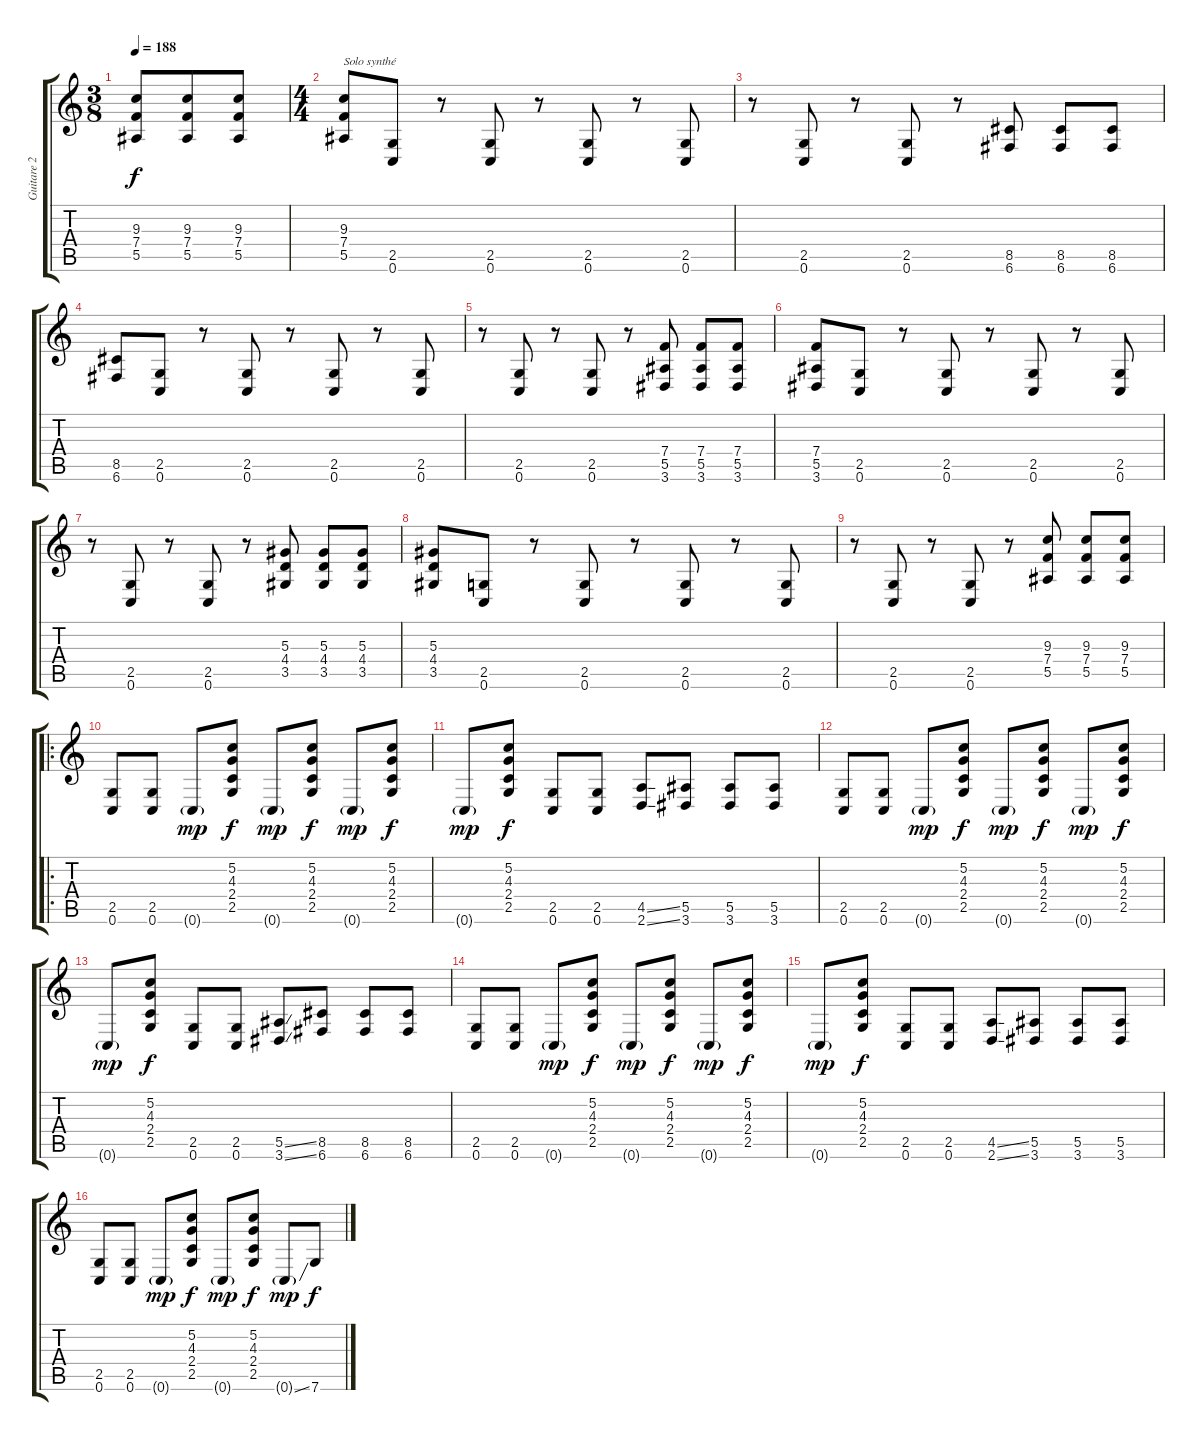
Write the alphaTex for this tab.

\track ("Guitare 2" "Guitare 2") {instrument overdrivenguitar}
\staff {score tabs}
\tuning (C4 G3 Eb3 Bb2 F2 C2) {hide}
\ts (3 8)
\tempo 188
\clef g2
\ks c
(9.3 7.4 5.5).8{dy f} (9.3 7.4 5.5).8 (9.3 7.4 5.5).8 |
\ts (4 4)
(9.3 7.4 5.5).8{txt "Solo synthé"} (2.5 0.6).8 r.8 (2.5 0.6).8 r.8 (2.5 0.6).8 r.8 (2.5 0.6).8 |
r.8 (2.5 0.6).8 r.8 (2.5 0.6).8 r.8 (8.5 6.6).8 (8.5 6.6).8 (8.5 6.6).8 |
(8.5 6.6).8 (2.5 0.6).8 r.8 (2.5 0.6).8 r.8 (2.5 0.6).8 r.8 (2.5 0.6).8 |
r.8 (2.5 0.6).8 r.8 (2.5 0.6).8 r.8 (7.4 5.5 3.6).8 (7.4 5.5 3.6).8 (7.4 5.5 3.6).8 |
(7.4 5.5 3.6).8 (2.5 0.6).8 r.8 (2.5 0.6).8 r.8 (2.5 0.6).8 r.8 (2.5 0.6).8 |
r.8 (2.5 0.6).8 r.8 (2.5 0.6).8 r.8 (5.3 4.4 3.5).8 (5.3 4.4 3.5).8 (5.3 4.4 3.5).8 |
(5.3 4.4 3.5).8 (2.5 0.6).8 r.8 (2.5 0.6).8 r.8 (2.5 0.6).8 r.8 (2.5 0.6).8 |
r.8 (2.5 0.6).8 r.8 (2.5 0.6).8 r.8 (9.3 7.4 5.5).8 (9.3 7.4 5.5).8 (9.3 7.4 5.5).8 |
\ro
(2.5 0.6).8 (2.5 0.6).8 0.6{g}.8{dy mp} (5.2 4.3 2.4 2.5).8{dy f} 0.6{g}.8{dy mp} (5.2 4.3 2.4 2.5).8{dy f} 0.6{g}.8{dy mp} (5.2 4.3 2.4 2.5).8{dy f} |
0.6{g}.8{dy mp} (5.2 4.3 2.4 2.5).8{dy f} (2.5 0.6).8 (2.5 0.6).8 (4.5{ss} 2.6{ss}).8 (5.5 3.6).8 (5.5 3.6).8 (5.5 3.6).8 |
(2.5 0.6).8 (2.5 0.6).8 0.6{g}.8{dy mp} (5.2 4.3 2.4 2.5).8{dy f} 0.6{g}.8{dy mp} (5.2 4.3 2.4 2.5).8{dy f} 0.6{g}.8{dy mp} (5.2 4.3 2.4 2.5).8{dy f} |
0.6{g}.8{dy mp} (5.2 4.3 2.4 2.5).8{dy f} (2.5 0.6).8 (2.5 0.6).8 (5.5{ss} 3.6{ss}).8 (8.5 6.6).8 (8.5 6.6).8 (8.5 6.6).8 |
(2.5 0.6).8 (2.5 0.6).8 0.6{g}.8{dy mp} (5.2 4.3 2.4 2.5).8{dy f} 0.6{g}.8{dy mp} (5.2 4.3 2.4 2.5).8{dy f} 0.6{g}.8{dy mp} (5.2 4.3 2.4 2.5).8{dy f} |
0.6{g}.8{dy mp} (5.2 4.3 2.4 2.5).8{dy f} (2.5 0.6).8 (2.5 0.6).8 (4.5{ss} 2.6{ss}).8 (5.5 3.6).8 (5.5 3.6).8 (5.5 3.6).8 |
(2.5 0.6).8 (2.5 0.6).8 0.6{g}.8{dy mp} (5.2 4.3 2.4 2.5).8{dy f} 0.6{g}.8{dy mp} (5.2 4.3 2.4 2.5).8{dy f} 0.6{ss g}.8{dy mp} 7.6.8{dy f}
